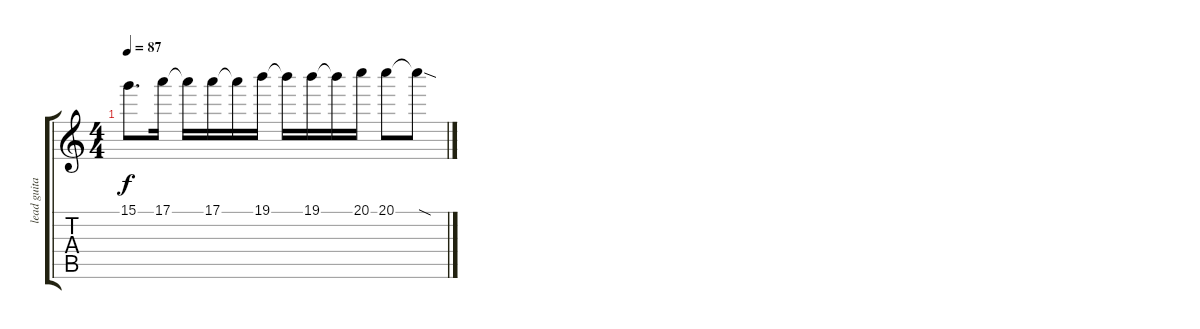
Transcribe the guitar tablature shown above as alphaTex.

\track ("lead guitar" "lead guita") {instrument distortionguitar}
\staff {score tabs}
\tuning (E4 B3 G3 D3 A2 E2) {hide}
\ts (4 4)
\tempo 87
\clef g2
\ks c
15.1.8{d dy f} 17.1.16 17.1{t}.16 17.1.16 17.1{t}.16 19.1.16 19.1{t}.16 19.1.16 19.1{t}.16 20.1.16 20.1.8 20.1{sod t}.8
